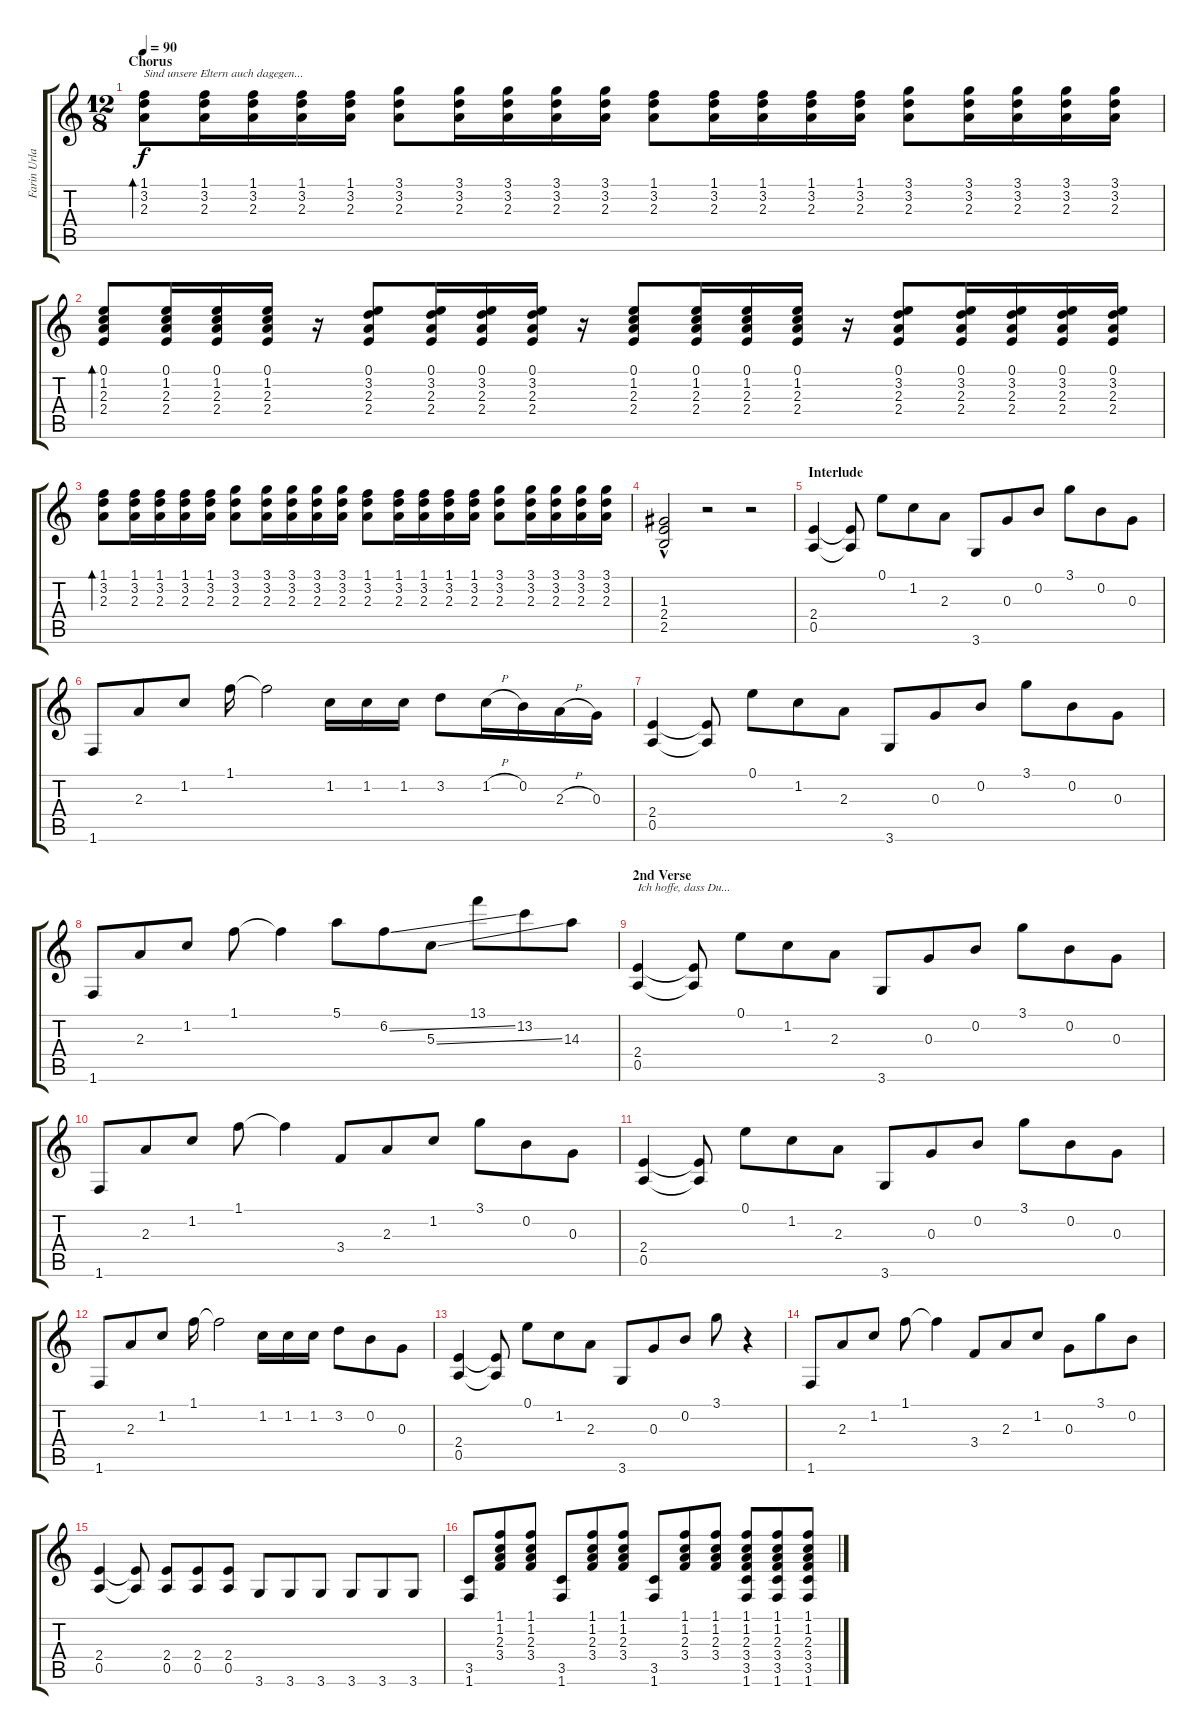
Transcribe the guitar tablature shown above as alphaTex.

\track ("Farin Urlaub" "Farin Urla") {instrument distortionguitar}
\staff {score tabs}
\tuning (E4 B3 G3 D3 A2 E2) {hide}
\ts (12 8)
\section ("" "Chorus")
\tempo 90
\clef g2
\ks c
(1.1 3.2 2.3).8{bd 60 txt "Sind unsere Eltern auch dagegen..." dy f} (1.1 3.2 2.3).16 (1.1 3.2 2.3).16 (1.1 3.2 2.3).16 (1.1 3.2 2.3).16 (3.1 3.2 2.3).8 (3.1 3.2 2.3).16 (3.1 3.2 2.3).16 (3.1 3.2 2.3).16 (3.1 3.2 2.3).16 (1.1 3.2 2.3).8 (1.1 3.2 2.3).16 (1.1 3.2 2.3).16 (1.1 3.2 2.3).16 (1.1 3.2 2.3).16 (3.1 3.2 2.3).8 (3.1 3.2 2.3).16 (3.1 3.2 2.3).16 (3.1 3.2 2.3).16 (3.1 3.2 2.3).16 |
(0.1 1.2 2.3 2.4).8{bd 60} (0.1 1.2 2.3 2.4).16 (0.1 1.2 2.3 2.4).16 (0.1 1.2 2.3 2.4).16 r.16 (0.1 3.2 2.3 2.4).8 (0.1 3.2 2.3 2.4).16 (0.1 3.2 2.3 2.4).16 (0.1 3.2 2.3 2.4).16 r.16 (0.1 1.2 2.3 2.4).8 (0.1 1.2 2.3 2.4).16 (0.1 1.2 2.3 2.4).16 (0.1 1.2 2.3 2.4).16 r.16 (0.1 3.2 2.3 2.4).8 (0.1 3.2 2.3 2.4).16 (0.1 3.2 2.3 2.4).16 (0.1 3.2 2.3 2.4).16 (0.1 3.2 2.3 2.4).16 |
(1.1 3.2 2.3).8{bd 60} (1.1 3.2 2.3).16 (1.1 3.2 2.3).16 (1.1 3.2 2.3).16 (1.1 3.2 2.3).16 (3.1 3.2 2.3).8 (3.1 3.2 2.3).16 (3.1 3.2 2.3).16 (3.1 3.2 2.3).16 (3.1 3.2 2.3).16 (1.1 3.2 2.3).8 (1.1 3.2 2.3).16 (1.1 3.2 2.3).16 (1.1 3.2 2.3).16 (1.1 3.2 2.3).16 (3.1 3.2 2.3).8 (3.1 3.2 2.3).16 (3.1 3.2 2.3).16 (3.1 3.2 2.3).16 (3.1 3.2 2.3).16 |
(1.3 2.4{hac} 2.5).2 r.2 r.2 |
\section ("" "Interlude")
(2.4 0.5).4 (2.4{t} 0.5{t}).8 0.1.8 1.2.8 2.3.8 3.6.8 0.3.8 0.2.8 3.1.8 0.2.8 0.3.8 |
1.6.8 2.3.8 1.2.8 1.1.16 1.1{t}.2 1.2.16 1.2.16 1.2.16 3.2.8 1.2{h}.16 0.2.16 2.3{h}.16 0.3.16 |
(2.4 0.5).4 (2.4{t} 0.5{t}).8 0.1.8 1.2.8 2.3.8 3.6.8 0.3.8 0.2.8 3.1.8 0.2.8 0.3.8 |
1.6.8 2.3.8 1.2.8 1.1.8 1.1{t}.4 5.1.8 6.2{ss}.8 5.3{ss}.8 13.1.8 13.2.8 14.3.8 |
\section ("" "2nd Verse")
(2.4 0.5).4{txt "Ich hoffe, dass Du..."} (2.4{t} 0.5{t}).8 0.1.8 1.2.8 2.3.8 3.6.8 0.3.8 0.2.8 3.1.8 0.2.8 0.3.8 |
1.6.8 2.3.8 1.2.8 1.1.8 1.1{t}.4 3.4.8 2.3.8 1.2.8 3.1.8 0.2.8 0.3.8 |
(2.4 0.5).4 (2.4{t} 0.5{t}).8 0.1.8 1.2.8 2.3.8 3.6.8 0.3.8 0.2.8 3.1.8 0.2.8 0.3.8 |
1.6.8 2.3.8 1.2.8 1.1.16 1.1{t}.2 1.2.16 1.2.16 1.2.16 3.2.8 0.2.8 0.3.8 |
(2.4 0.5).4 (2.4{t} 0.5{t}).8 0.1.8 1.2.8 2.3.8 3.6.8 0.3.8 0.2.8 3.1.8 r.4 |
1.6.8 2.3.8 1.2.8 1.1.8 1.1{t}.4 3.4.8 2.3.8 1.2.8 0.3.8 3.1.8 0.2.8 |
(2.4 0.5).4 (2.4{t} 0.5{t}).8 (2.4 0.5).8 (2.4 0.5).8 (2.4 0.5).8 3.6.8 3.6.8 3.6.8 3.6.8 3.6.8 3.6.8 |
(3.5 1.6).8 (1.1 1.2 2.3 3.4).8 (1.1 1.2 2.3 3.4).8 (3.5 1.6).8 (1.1 1.2 2.3 3.4).8 (1.1 1.2 2.3 3.4).8 (3.5 1.6).8 (1.1 1.2 2.3 3.4).8 (1.1 1.2 2.3 3.4).8 (1.1 1.2 2.3 3.4 3.5 1.6).8 (1.1 1.2 2.3 3.4 3.5 1.6).8 (1.1 1.2 2.3 3.4 3.5 1.6).8
